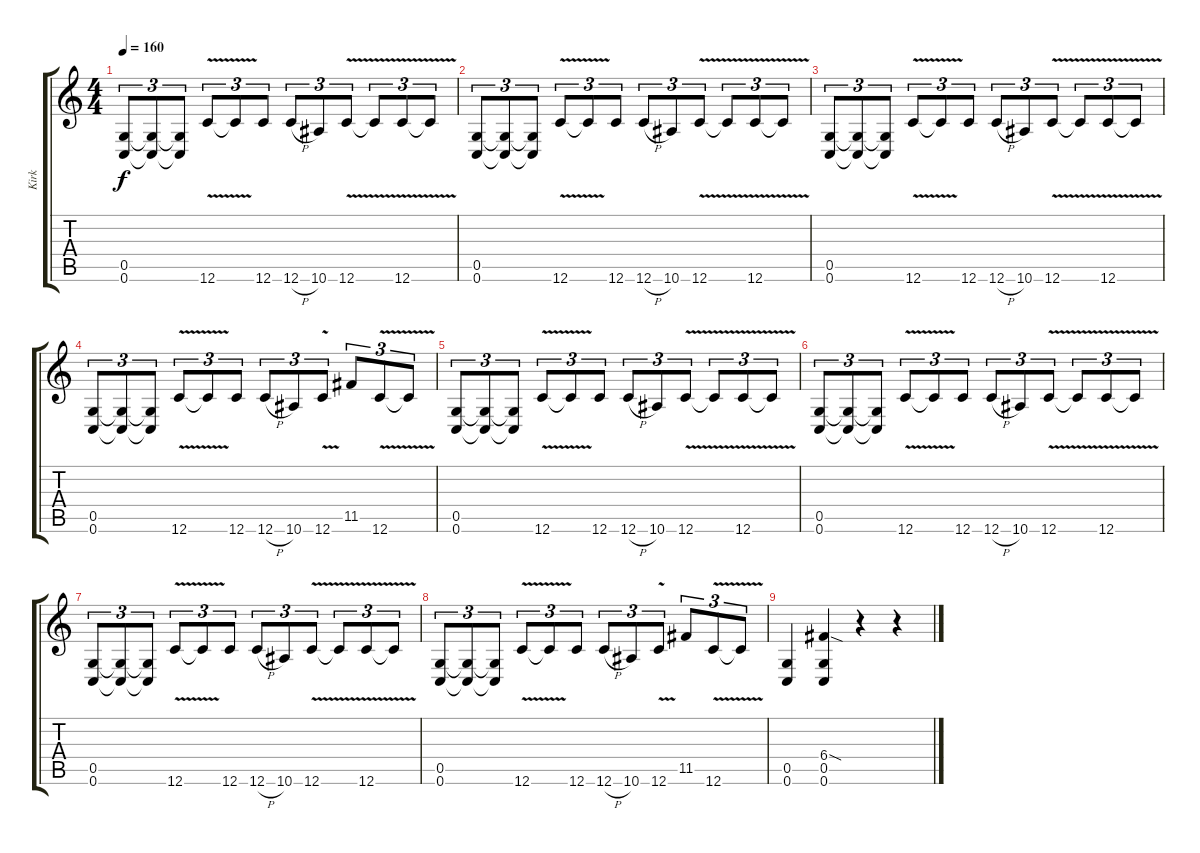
\track ("Kirk" "Kirk") {instrument distortionguitar}
\staff {score tabs}
\tuning (D4 A3 F3 C3 G2 C2) {hide}
\ts (4 4)
\tempo 160
\clef g2
\ks c
(0.5 0.6).8{tu (3 2) dy f} (0.5{t} 0.6{t}).8{tu (3 2)} (0.5{t} 0.6{t}).8{tu (3 2)} 12.6{v}.8{tu (3 2)} 12.6{t}.8{tu (3 2)} 12.6.8{tu (3 2)} 12.6{h}.8{tu (3 2)} 10.6.8{tu (3 2)} 12.6{v}.8{tu (3 2)} 12.6{t}.8{tu (3 2)} 12.6{v}.8{tu (3 2)} 12.6{t}.8{tu (3 2)} |
(0.5 0.6).8{tu (3 2)} (0.5{t} 0.6{t}).8{tu (3 2)} (0.5{t} 0.6{t}).8{tu (3 2)} 12.6{v}.8{tu (3 2)} 12.6{t}.8{tu (3 2)} 12.6.8{tu (3 2)} 12.6{h}.8{tu (3 2)} 10.6.8{tu (3 2)} 12.6{v}.8{tu (3 2)} 12.6{t}.8{tu (3 2)} 12.6{v}.8{tu (3 2)} 12.6{t}.8{tu (3 2)} |
(0.5 0.6).8{tu (3 2)} (0.5{t} 0.6{t}).8{tu (3 2)} (0.5{t} 0.6{t}).8{tu (3 2)} 12.6{v}.8{tu (3 2)} 12.6{t}.8{tu (3 2)} 12.6.8{tu (3 2)} 12.6{h}.8{tu (3 2)} 10.6.8{tu (3 2)} 12.6{v}.8{tu (3 2)} 12.6{t}.8{tu (3 2)} 12.6{v}.8{tu (3 2)} 12.6{t}.8{tu (3 2)} |
(0.5 0.6).8{tu (3 2)} (0.5{t} 0.6{t}).8{tu (3 2)} (0.5{t} 0.6{t}).8{tu (3 2)} 12.6{v}.8{tu (3 2)} 12.6{t}.8{tu (3 2)} 12.6.8{tu (3 2)} 12.6{h}.8{tu (3 2)} 10.6.8{tu (3 2)} 12.6{v}.8{tu (3 2)} 11.5.8{tu (3 2)} 12.6{v}.8{tu (3 2)} 12.6{t}.8{tu (3 2)} |
(0.5 0.6).8{tu (3 2)} (0.5{t} 0.6{t}).8{tu (3 2)} (0.5{t} 0.6{t}).8{tu (3 2)} 12.6{v}.8{tu (3 2)} 12.6{t}.8{tu (3 2)} 12.6.8{tu (3 2)} 12.6{h}.8{tu (3 2)} 10.6.8{tu (3 2)} 12.6{v}.8{tu (3 2)} 12.6{t}.8{tu (3 2)} 12.6{v}.8{tu (3 2)} 12.6{t}.8{tu (3 2)} |
(0.5 0.6).8{tu (3 2)} (0.5{t} 0.6{t}).8{tu (3 2)} (0.5{t} 0.6{t}).8{tu (3 2)} 12.6{v}.8{tu (3 2)} 12.6{t}.8{tu (3 2)} 12.6.8{tu (3 2)} 12.6{h}.8{tu (3 2)} 10.6.8{tu (3 2)} 12.6{v}.8{tu (3 2)} 12.6{t}.8{tu (3 2)} 12.6{v}.8{tu (3 2)} 12.6{t}.8{tu (3 2)} |
(0.5 0.6).8{tu (3 2)} (0.5{t} 0.6{t}).8{tu (3 2)} (0.5{t} 0.6{t}).8{tu (3 2)} 12.6{v}.8{tu (3 2)} 12.6{t}.8{tu (3 2)} 12.6.8{tu (3 2)} 12.6{h}.8{tu (3 2)} 10.6.8{tu (3 2)} 12.6{v}.8{tu (3 2)} 12.6{t}.8{tu (3 2)} 12.6{v}.8{tu (3 2)} 12.6{t}.8{tu (3 2)} |
(0.5 0.6).8{tu (3 2)} (0.5{t} 0.6{t}).8{tu (3 2)} (0.5{t} 0.6{t}).8{tu (3 2)} 12.6{v}.8{tu (3 2)} 12.6{t}.8{tu (3 2)} 12.6.8{tu (3 2)} 12.6{h}.8{tu (3 2)} 10.6.8{tu (3 2)} 12.6{v}.8{tu (3 2)} 11.5.8{tu (3 2)} 12.6{v}.8{tu (3 2)} 12.6{t}.8{tu (3 2)} |
(0.5 0.6).4 (6.4{sod} 0.5 0.6).4 r.4 r.4
